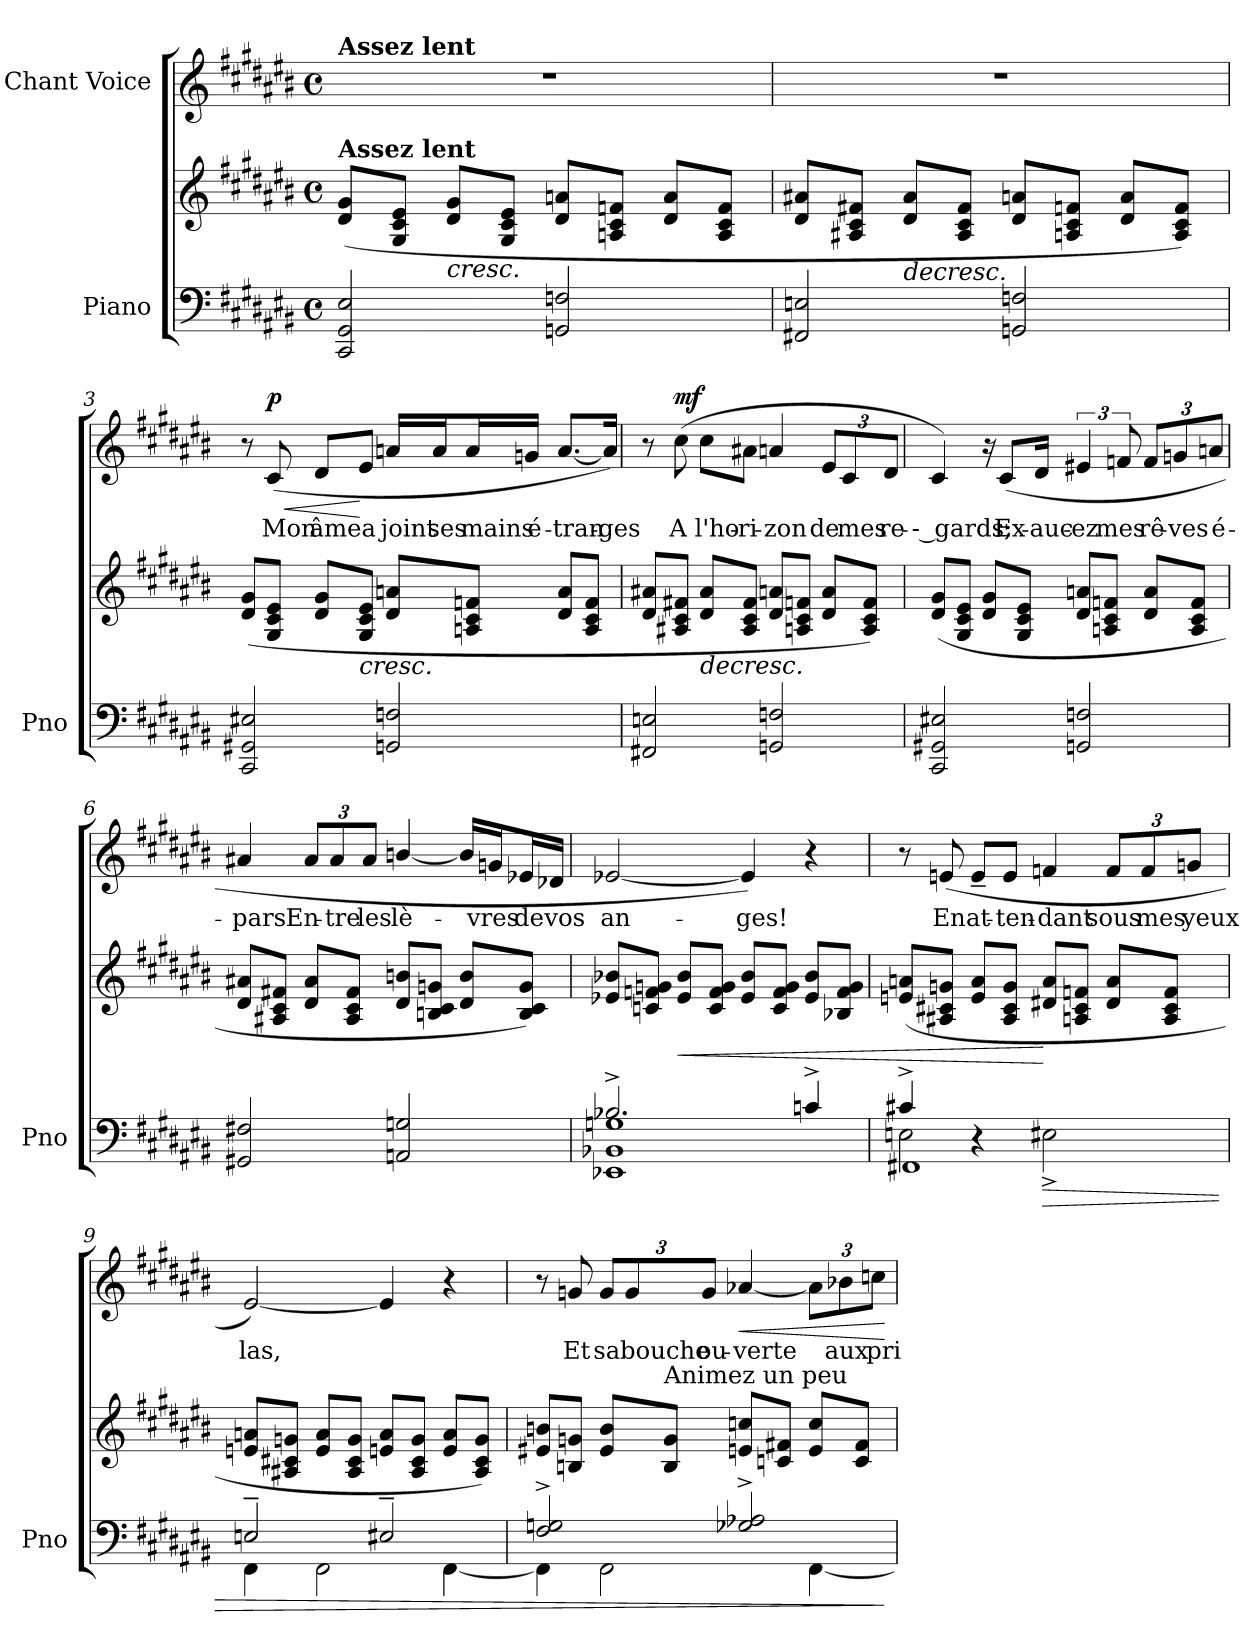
**kern	**kern	**dynam	**kern	**text	**dynam
*part2	*part2	*part2	*part1	*part1	*part1
*staff3	*staff2	*staff2/3	*staff1	*staff1	*staff1
*I"Piano	*	*	*I"Chant Voice	*	*
*I'Pno	*	*	*	*	*
*clefF4	*clefG2	*	*clefG2	*	*
*k[f#c#g#d#a#e#b#]	*k[f#c#g#d#a#e#b#]	*	*k[f#c#g#d#a#e#b#]	*	*
*M4/4	*M4/4	*	*M4/4	*	*
*met(c)	*met(c)	*	*met(c)	*	*
=1	=1	=1	=1	=1	=1
!	!	!	!LO:TX:a:B:t=Assez lent	!	!
!	!LO:TX:a:B:t=Assez lent	!	!	!	!
!	!	!LO:DY:b	!	!	!
!	!	!LO:DY:n=1:b	!	!	!
2CC#/ 2GG#/ 2E#/	(8d#/ 8g#/L	p other-dynamics	1r	.	.
.	8G#/ 8c#/ 8e#/J	.	.	.	.
!	!	!LO:HP:b	!	!	!
.	8d#/ 8g#/L	<	.	.	.
.	8G#/ 8c#/ 8e#/J	.	.	.	.
2GGn/ 2Fn/	8d#/ 8an/L	.	.	.	.
.	8An/ 8c#/ 8fn/J	.	.	.	.
.	8d#/ 8a/L	.	.	.	.
.	8A/ 8c#/ 8f/J	.	.	.	.
=2	=2	=2	=2	=2	=2
2FF#X/ 2En/	8d#/ 8a#X/L	.	1r	.	.
.	8A#X/ 8c#/ 8f#X/J	.	.	.	.
!	!	!LO:HP:b	!	!	!
.	8d#/ 8a#/L	>	.	.	.
.	8A#/ 8c#/ 8f#/J	.	.	.	.
2GGn/ 2Fn/	8d#/ 8an/L	.	.	.	.
.	8An/ 8c#/ 8fn/J	[	.	.	.
.	8d#/ 8a/L	.	.	.	.
.	8A/ 8c#/ 8f/J)	.	.	.	.
=3	=3	=3	=3	=3	=3
2CC#/ 2GG#X/ 2E#X/	(8d#/ 8g#/L	.	8r	.	.
!	!	!	!	!	!LO:HP:b
!	!	!	!	!	!LO:DY:n=1:a
.	8G#/ 8c#/ 8e#/J	.	(>8c#/	Mon	< p
.	8d#/ 8g#/L	.	8d#/L	âme	.
!	!	!LO:HP:b	!	!	!
.	8G#/ 8c#/ 8e#/J	<	8e#/J	a	[
2GGn/ 2Fn/	8d#/ 8an/L	.	16an/LL	joint	.
.	.	.	16a/J	ses	.
.	8An/ 8c#/ 8fn/J	.	16a/L	mains	.
.	.	.	16gn/JJ	é-	.
.	8d#/ 8a/L	]	[8.a/L	-tran-	.
.	8A/ 8c#/ 8f/J	.	.	.	.
.	.	.	16a/Jk])	-ges	.
=4	=4	=4	=4	=4	=4
2FF#X/ 2En/	8d#/ 8a#X/L	.	8r	.	.
!	!	!	!	!	!LO:DY:a
.	8A#X/ 8c#/ 8f#X/J	.	(8cc#\	A	mf
!	!	!LO:HP:b	!	!	!
.	8d#/ 8a#/L	>	8cc#\L	l'ho-	.
.	8A#/ 8c#/ 8f#/J	.	8a#X\J	-ri-	.
2GGn/ 2Fn/	8d#/ 8an/L	.	4an/	-zon	.
.	8An/ 8c#/ 8fn/J	[	.	.	.
.	8d#/ 8a/L	.	12e#/L	de	.
.	.	.	12c#/	mes	.
.	8A/ 8c#/ 8f/J)	.	.	.	.
.	.	.	12d#/J	re-	.
=5	=5	=5	=5	=5	=5
2CC#/ 2GG#X/ 2E#X/	(8d#/ 8g#/L	.	4c#/)	-- gards;	.
.	8G#/ 8c#/ 8e#/J	.	.	.	.
.	8d#/ 8g#/L	.	16r	.	.
!	!	!	!	!	!LO:DY:a
!	!	!	!	!	!LO:DY:n=1:a
.	.	.	(8c#/L	Ex-	pp other-dynamics
.	8G#/ 8c#/ 8e#/J	.	.	.	.
.	.	.	16d#/Jk	-auc-	.
2GGn/ 2Fn/	8d#/ 8an/L	.	6e#X/	ez	.
.	8An/ 8c#/ 8fn/J	.	.	.	.
.	.	.	12fn/	mes	.
.	8d#/ 8a/L	.	12f/L	rê-	.
.	.	.	12gn/	-ves	.
.	8A/ 8c#/ 8f/J	.	.	.	.
.	.	.	12an/J	é-	.
=6	=6	=6	=6	=6	=6
2GG#X/ 2F#X/	8d#/ 8a#X/L	.	4a#X/	-pars	.
.	8A#X/ 8c#/ 8f#X/J	.	.	.	.
.	8d#/ 8a#/L	.	12a#/L	En-	.
.	.	.	12a#/	-tre	.
.	8A#/ 8c#/ 8f#/J	.	.	.	.
.	.	.	12a#/J	les	.
2AAn/ 2Gn/	8d#/ 8bn/L	.	[4bn/	lè-	.
.	8Bnj/ 8c#/ 8gn/J	.	.	.	.
.	8d#/ 8b/L	.	16b/LL]	.	.
.	.	.	16gn/J	-vres	.
.	8B/ 8c#/ 8g/J)	.	16e-X/L	de	.
.	.	.	16d-X/JJ	vos	.
=7	=7	=7	=7	=7	=7
*^	*	*	*	*	*
2.B-X^/	1EE-X 1BB-X 1Gn	8e-X/ 8b-X/L	.	[2e-X/	an-	.
.	.	8cn/ 8fn/ 8gn/J	.	.	.	.
!	!	!	!LO:HP:b	!	!	!
.	.	8e-/ 8b-/L	<	.	.	.
.	.	8c/ 8f/ 8g/J	.	.	.	.
.	.	8e-/ 8b-/L	.	4e-/])	-ges!	.
.	.	8c/ 8f/ 8g/J	]	.	.	.
4cn^/	.	8e-/ 8b-/L	.	4r	.	.
.	.	8B-X/ 8f/ 8g/J	.	.	.	.
=8	=8	=8	=8	=8	=8	=8
*	*^	*	*	*	*	*
4c#X^/	2En\	1FF#X	(8en/ 8an/L	.	8r	.	.
!	!	!	!	!	!	!	!LO:DY:a
!	!	!	!	!	!	!	!LO:DY:n=1:a
.	.	.	8A#X/ 8c#X/ 8gn/J	.	(>8en/	En	mf other-dynamics
4r	.	.	8e/ 8a/L	.	8e~/L	at-	.
.	.	.	8A#/ 8c#/ 8g/J	.	8e/J	-ten-	.
!	!	!	!	!LO:HP:n=1:b=2	!	!	!
2ryy	2E#X^>\	.	8d#X/ 8a/L	[ >	4fn/	-dant	.
.	.	.	8An/ 8c#/ 8fn/J	.	.	.	.
.	.	.	8d#/ 8a/L	.	12f/L	sous	.
.	.	.	.	.	12f/	mes	.
.	.	.	8A/ 8c#/ 8f/J	.	.	.	.
.	.	.	.	.	12gn/J	yeux	.
*	*v	*v	*	*	*	*	*
=9	=9	=9	=9	=9	=9	=9
2En~/	4FF#\	8en/ 8an/L	.	[2e#/)	las,	.
.	.	8A#X/ 8c#X/ 8gn/J	.	.	.	.
.	2FF#\	8e/ 8a/L	.	.	.	.
.	.	8A#/ 8c#/ 8g/J	.	.	.	.
2E#X~/	.	8en/ 8a/L	.	4e#/]	.	.
.	.	8A#/ 8c#/ 8g/J	.	.	.	.
.	[4FF#\	8e/ 8a/L	.	4r	.	.
.	.	8A#/ 8c#/ 8g/J)	.	.	.	.
=10	=10	=10	=10	=10	=10	=10
2F#/^ 2Gn/^	4FF#\]	8e#X/ 8bn/L	.	8r	.	.
.	.	8Bn/ 8gn/J	.	8gn/	Et	.
.	2FF#\	8e#/ 8b/L	.	12g/L	sa	.
.	.	.	.	12g/	bouche	.
!	!	!LO:TX:a:t=Animez un peu	!	!	!	!
.	.	8B/ 8g/J	.	.	.	.
.	.	.	.	12g/J	ou-	.
!	!	!	!	!	!	!LO:HP:b
2G-X/^ 2A-X/^	.	8en/ 8ccn/L	.	[4a-X/	-verte	<
.	.	8cn/ 8f#X/J	.	.	.	.
.	[4FF#\	8e/ 8cc/L	.	12a-\L]	.	.
.	.	.	.	12b-X\	aux	.
.	.	8c/ 8f#/J	.	.	.	.
.	.	.	.	12ccn\J	pri-	.
*v	*v	*	*	*	*	*
.	.	]	.	.	[
=	=	=	=	=	=
*-	*-	*-	*-	*-	*-
